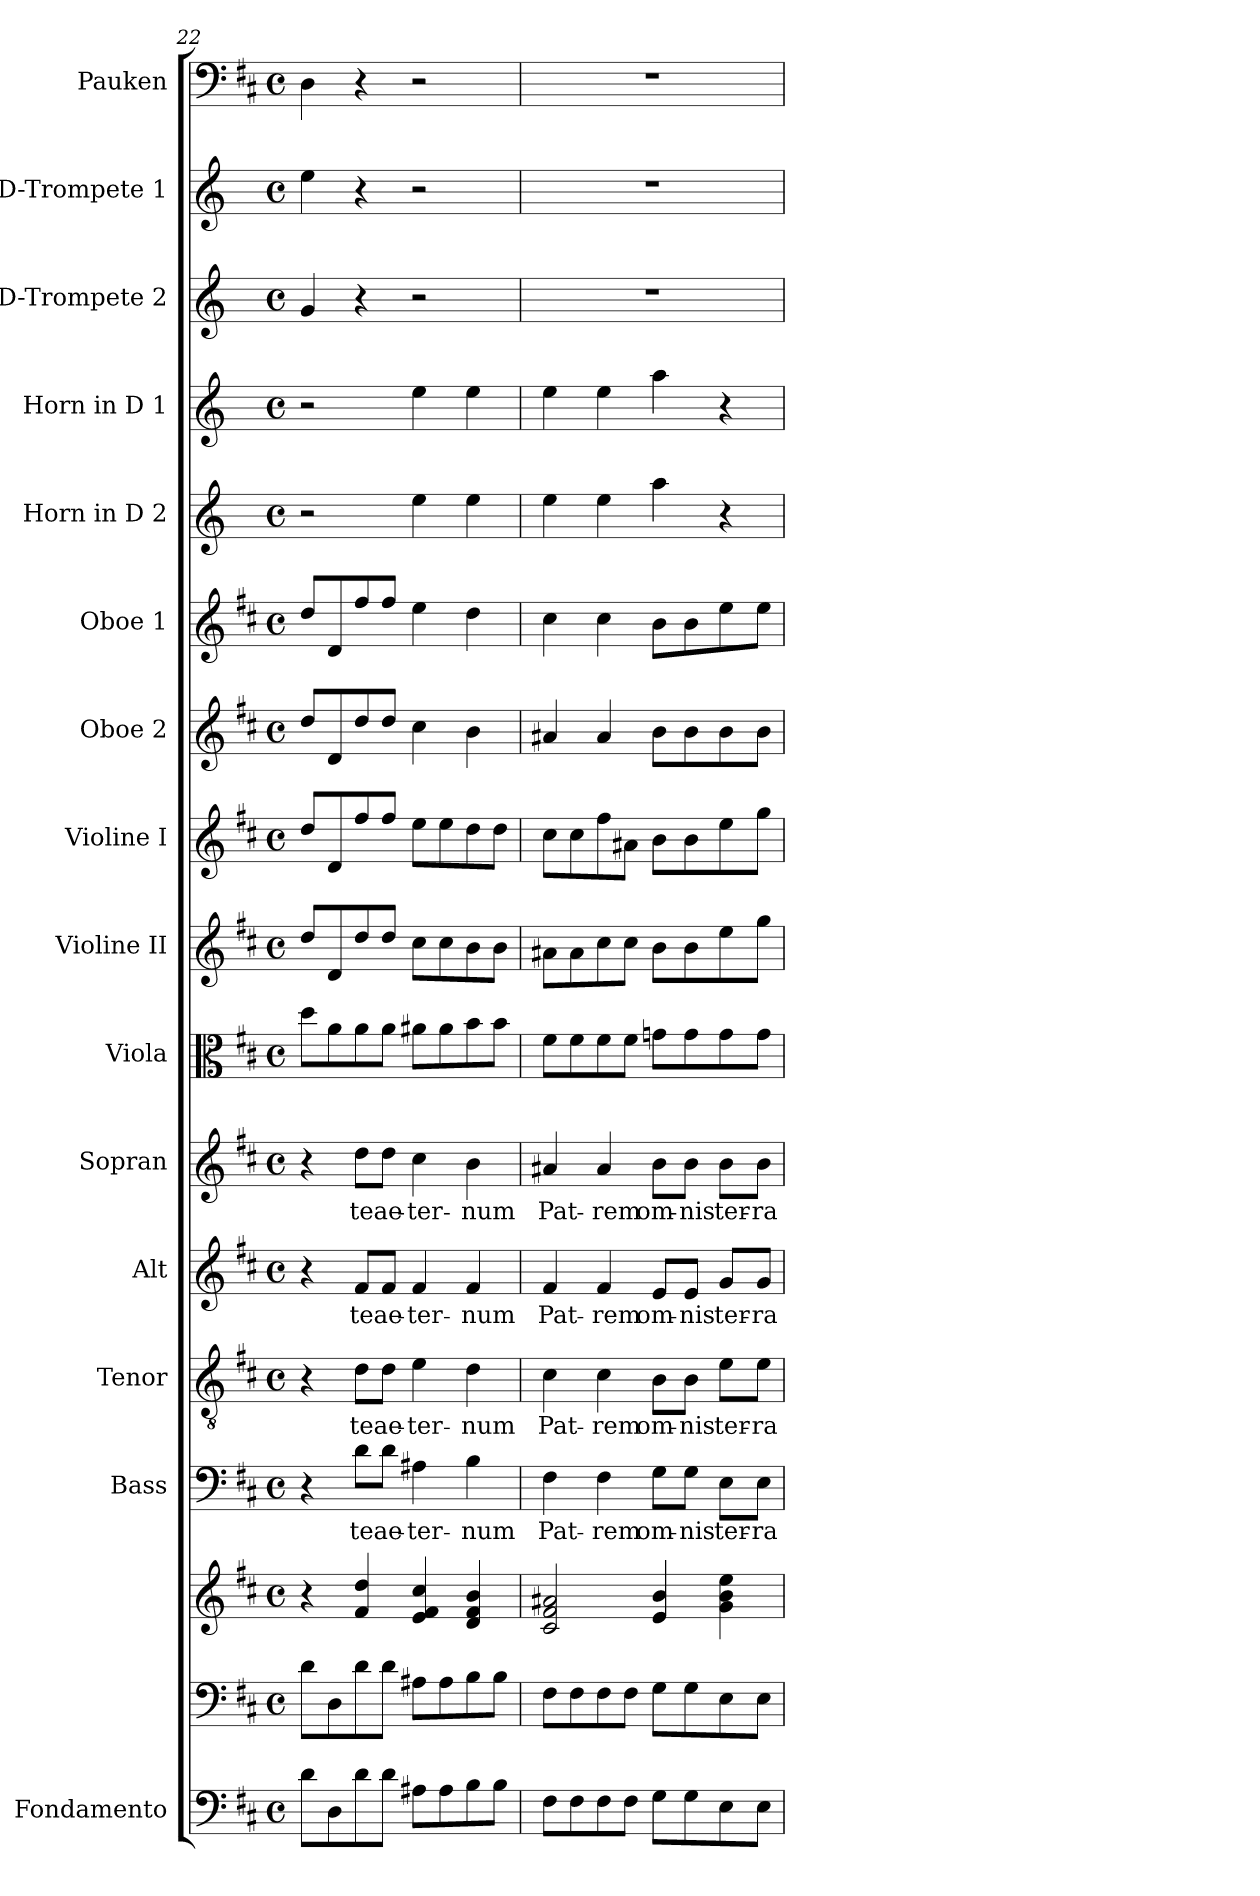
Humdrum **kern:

**kern	**kern	**kern	**kern	**text	**kern	**text	**kern	**text	**kern	**text	**kern	**kern	**kern	**kern	**kern	**kern	**kern	**kern	**kern	**kern
*part16	*part15	*part15	*part14	*part14	*part13	*part13	*part12	*part12	*part11	*part11	*part10	*part9	*part8	*part7	*part6	*part5	*part4	*part3	*part2	*part1
*staff17	*staff16	*staff15	*staff14	*staff14	*staff13	*staff13	*staff12	*staff12	*staff11	*staff11	*staff10	*staff9	*staff8	*staff7	*staff6	*staff5	*staff4	*staff3	*staff2	*staff1
*I"Fondamento	*	*	*I"Bass	*	*I"Tenor	*	*I"Alt	*	*I"Sopran	*	*I"Viola	*I"Violine II	*I"Violine I	*I"Oboe 2	*I"Oboe 1	*I"Horn in D 2	*I"Horn in D 1	*I"D-Trompete 2	*I"D-Trompete 1	*I"Pauken
*I'F.	*	*	*I'B.	*	*I'T.	*	*I'A.	*	*I'S.	*	*I'Vla.	*I'Vl. II	*I'Vl. I	*I'Ob. 2	*I'Ob. 1	*	*	*I'D Trp. 2	*I'D Trp. 1	*I'Pk.
*clefF4	*clefF4	*clefG2	*clefF4	*	*clefGv2	*	*clefG2	*	*clefG2	*	*clefC3	*clefG2	*clefG2	*clefG2	*clefG2	*clefG2	*clefG2	*clefG2	*clefG2	*clefF4
*ITrd7c12	*	*	*	*	*	*	*	*	*	*	*	*	*	*	*	*ITrd6c10	*ITrd6c10	*ITrd-1c-2	*ITrd-1c-2	*
*k[f#c#]	*k[f#c#]	*k[f#c#]	*k[f#c#]	*	*k[f#c#]	*	*k[f#c#]	*	*k[f#c#]	*	*k[f#c#]	*k[f#c#]	*k[f#c#]	*k[f#c#]	*k[f#c#]	*k[f#c#]	*k[f#c#]	*k[f#c#]	*k[f#c#]	*k[f#c#]
*D:	*D:	*D:	*D:	*	*D:	*	*D:	*	*D:	*	*D:	*D:	*D:	*D:	*D:	*D:	*D:	*D:	*D:	*D:
*M4/4	*M4/4	*M4/4	*M4/4	*	*M4/4	*	*M4/4	*	*M4/4	*	*M4/4	*M4/4	*M4/4	*M4/4	*M4/4	*M4/4	*M4/4	*M4/4	*M4/4	*M4/4
*met(c)	*met(c)	*met(c)	*met(c)	*	*met(c)	*	*met(c)	*	*met(c)	*	*met(c)	*met(c)	*met(c)	*met(c)	*met(c)	*met(c)	*met(c)	*met(c)	*met(c)	*met(c)
=22	=22	=22	=22	=22	=22	=22	=22	=22	=22	=22	=22	=22	=22	=22	=22	=22	=22	=22	=22	=22
8D\L	8d\L	4r	4r	.	4r	.	4r	.	4r	.	8dd\L	8dd/L	8dd/L	8dd/L	8dd/L	2r	2r	4a/	4ff#\	4D\
8DD\	8D\	.	.	.	.	.	.	.	.	.	8a\	8d/	8d/	8d/	8d/	.	.	.	.	.
!	!	!	!	!LO:LY:b	!	!LO:LY:b	!	!LO:LY:b	!	!LO:LY:b	!	!	!	!	!	!	!	!	!	!
8D\	8d\	4f#/ 4dd/	8d\L	te	8d\L	te	8f#/L	te	8dd\L	te	8a\	8dd/	8ff#/	8dd/	8ff#/	.	.	4r	4r	4r
!	!	!	!	!LO:LY:b	!	!LO:LY:b	!	!LO:LY:b	!	!LO:LY:b	!	!	!	!	!	!	!	!	!	!
8D\J	8d\J	.	8d\J	ae-	8d\J	ae-	8f#/J	ae-	8dd\J	ae-	8a\J	8dd/J	8ff#/J	8dd/J	8ff#/J	.	.	.	.	.
!	!	!	!	!LO:LY:b	!	!LO:LY:b	!	!LO:LY:b	!	!LO:LY:b	!	!	!	!	!	!	!	!	!	!
8AA#X\L	8A#X\L	4e/ 4f#/ 4cc#/	4A#X\	-ter-	4e\	-ter-	4f#/	-ter-	4cc#\	-ter-	8a#X\L	8cc#\L	8ee\L	4cc#\	4ee\	4f#\	4f#\	2r	2r	2r
8AA#\	8A#\	.	.	.	.	.	.	.	.	.	8a#\	8cc#\	8ee\	.	.	.	.	.	.	.
!	!	!	!	!LO:LY:b	!	!LO:LY:b	!	!LO:LY:b	!	!LO:LY:b	!	!	!	!	!	!	!	!	!	!
8BB\	8B\	4d/ 4f#/ 4b/	4B\	-num	4d\	-num	4f#/	-num	4b\	-num	8b\	8b\	8dd\	4b\	4dd\	4f#\	4f#\	.	.	.
8BB\J	8B\J	.	.	.	.	.	.	.	.	.	8b\J	8b\J	8dd\J	.	.	.	.	.	.	.
!!LO:PB:g=z
=23	=23	=23	=23	=23	=23	=23	=23	=23	=23	=23	=23	=23	=23	=23	=23	=23	=23	=23	=23	=23
!	!	!	!	!LO:LY:b	!	!LO:LY:b	!	!LO:LY:b	!	!LO:LY:b	!	!	!	!	!	!	!	!	!	!
8FF#\L	8F#\L	2c#/ 2f#/ 2a#X/	4F#\	Pat-	4c#\	Pat-	4f#/	Pat-	4a#X/	Pat-	8f#\L	8a#X\L	8cc#\L	4a#X/	4cc#\	4f#\	4f#\	1r	1r	1r
8FF#\	8F#\	.	.	.	.	.	.	.	.	.	8f#\	8a#\	8cc#\	.	.	.	.	.	.	.
!	!	!	!	!LO:LY:b	!	!LO:LY:b	!	!LO:LY:b	!	!LO:LY:b	!	!	!	!	!	!	!	!	!	!
8FF#\	8F#\	.	4F#\	-rem	4c#\	-rem	4f#/	-rem	4a#/	-rem	8f#\	8cc#\	8ff#\	4a#/	4cc#\	4f#\	4f#\	.	.	.
8FF#\J	8F#\J	.	.	.	.	.	.	.	.	.	8f#\J	8cc#\J	8a#X\J	.	.	.	.	.	.	.
!	!	!	!	!LO:LY:b	!	!LO:LY:b	!	!LO:LY:b	!	!LO:LY:b	!	!	!	!	!	!	!	!	!	!
8GG\L	8G\L	4e/ 4b/	8G\L	om-	8B\L	om-	8e/L	om-	8b\L	om-	8gn\L	8b\L	8b\L	8b\L	8b\L	4b\	4b\	.	.	.
!	!	!	!	!LO:LY:b	!	!LO:LY:b	!	!LO:LY:b	!	!LO:LY:b	!	!	!	!	!	!	!	!	!	!
8GG\	8G\	.	8G\J	-nis	8B\J	-nis	8e/J	-nis	8b\J	-nis	8g\	8b\	8b\	8b\	8b\	.	.	.	.	.
!	!	!	!	!LO:LY:b	!	!LO:LY:b	!	!LO:LY:b	!	!LO:LY:b	!	!	!	!	!	!	!	!	!	!
8EE\	8E\	4g\ 4b\ 4ee\	8E\L	ter-	8e\L	ter-	8g/L	ter-	8b\L	ter-	8g\	8ee\	8ee\	8b\	8ee\	4r	4r	.	.	.
!	!	!	!	!LO:LY:b	!	!LO:LY:b	!	!LO:LY:b	!	!LO:LY:b	!	!	!	!	!	!	!	!	!	!
8EE\J	8E\J	.	8E\J	-ra	8e\J	-ra	8g/J	-ra	8b\J	-ra	8g\J	8gg\J	8gg\J	8b\J	8ee\J	.	.	.	.	.
=	=	=	=	=	=	=	=	=	=	=	=	=	=	=	=	=	=	=	=	=
*-	*-	*-	*-	*-	*-	*-	*-	*-	*-	*-	*-	*-	*-	*-	*-	*-	*-	*-	*-	*-
